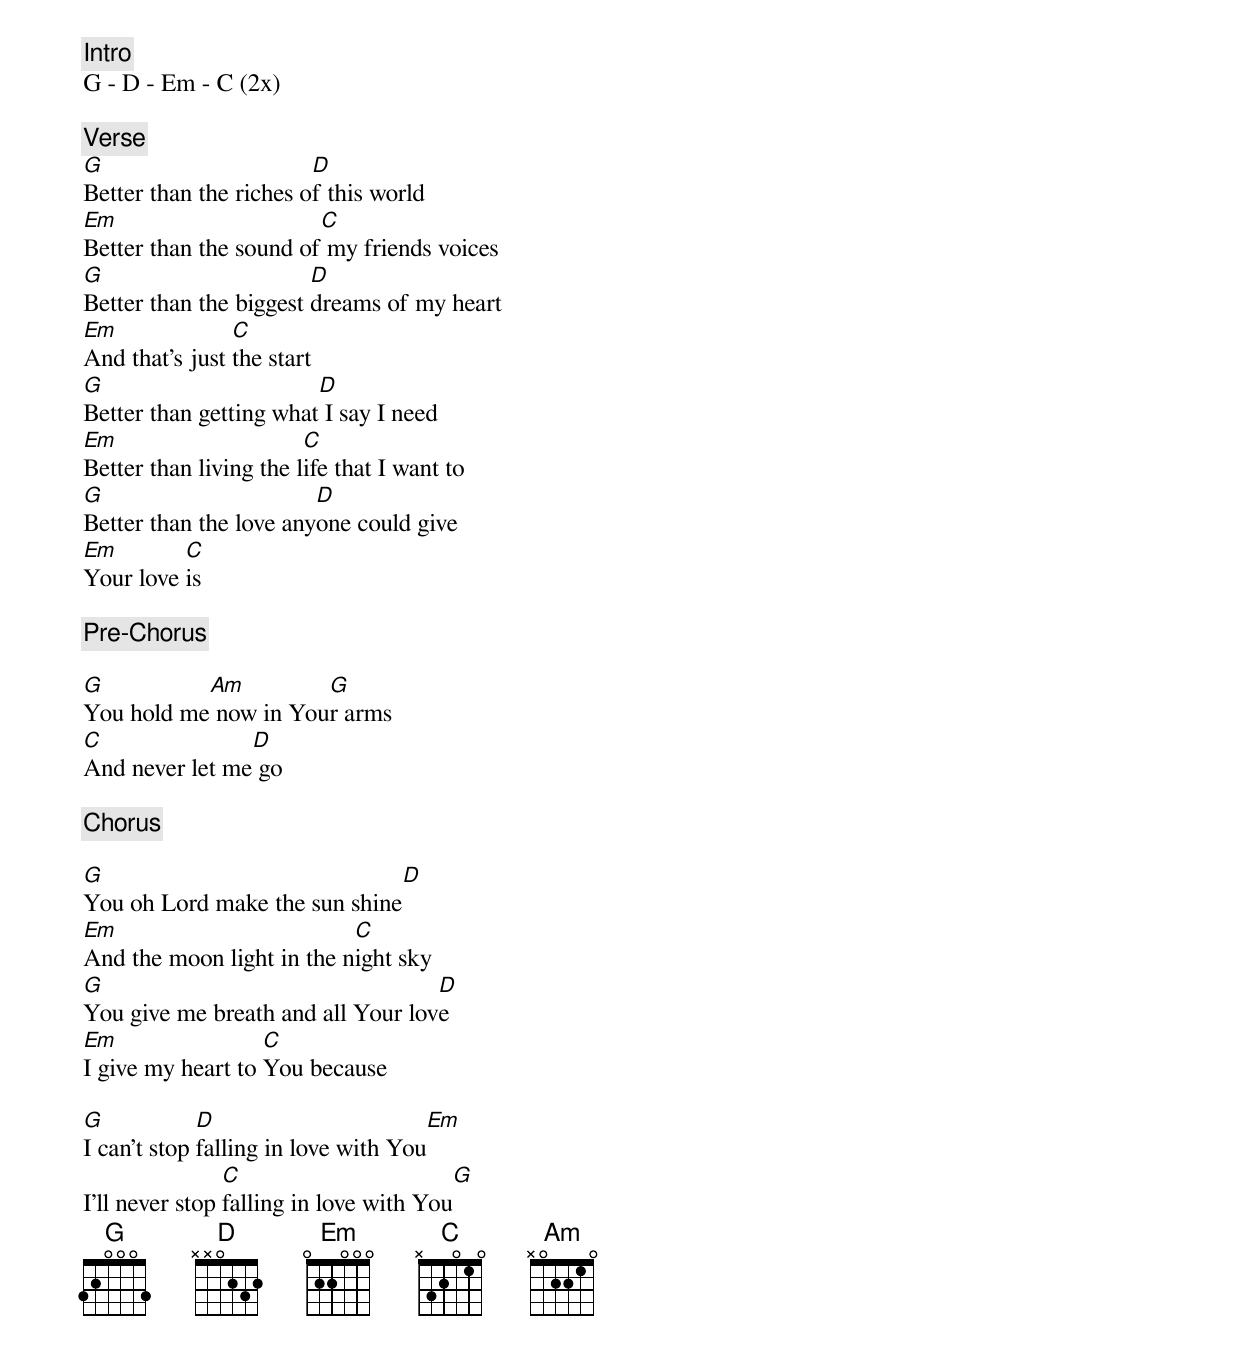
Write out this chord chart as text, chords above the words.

[Intro]
G - D - Em - C (2x)

[Verse]
G                       D
Better than the riches of this world
Em                      C
Better than the sound of my friends voices
G                       D
Better than the biggest dreams of my heart
Em              C
And that's just the start
G                       D
Better than getting what I say I need
Em                      C
Better than living the life that I want to
G                       D
Better than the love anyone could give
Em        C
Your love is

[Pre-Chorus]

G          Am         G
You hold me now in Your arms
C               D
And never let me go

[Chorus]

G                              D
You oh Lord make the sun shine
Em                         C
And the moon light in the night sky
G                                  D
You give me breath and all Your love
Em                 C
I give my heart to You because

G            D                          Em
I can't stop falling in love with You
                C                       G
I'll never stop falling in love with You
